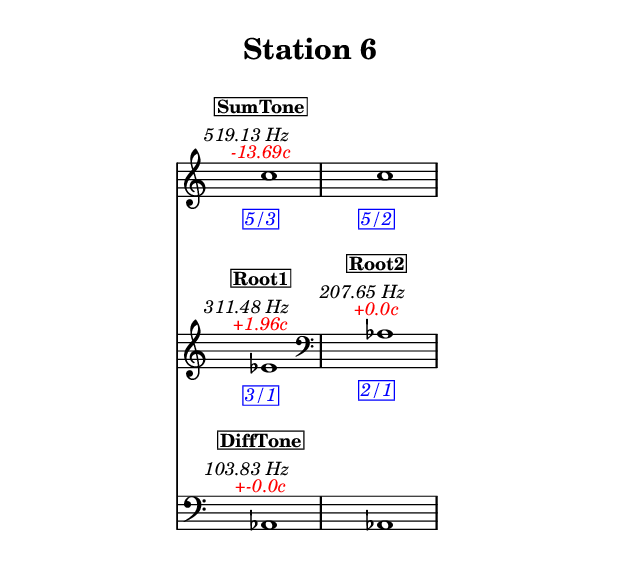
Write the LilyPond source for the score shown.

\version "2.20.0"
\language "english"

#(set-default-paper-size "a6" 'portrait)
#(set-global-staff-size 16)

\header {
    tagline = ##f
    title = \markup {
        \pad-around
            #3
            "Station 6"
        }
}

\layout {
    indent = #25
}

\paper {
    systems-per-page = 1
}

\score {
    \new Score
    <<
        \new Staff
        \with
        {
            \remove Time_signature_engraver
        }
        {
            \clef "treble"
            c''1
            - \tweak color #red
            ^ \markup {
                \halign
                    #0
                    \italic
                        {
                            -13.69c
                        }
                }
            ^ \markup {
                \halign
                    #1
                    \italic
                        {
                            519.13
                            Hz
                        }
                }
            ^ \markup {
                \pad-around
                    #1
                    \box
                        \vcenter
                            \halign
                                #0
                                \bold
                                    {
                                        SumTone
                                    }
                }
            - \tweak color #blue
            _ \markup {
                \pad-around
                    #1
                    \box
                        \halign
                            #0
                            \italic
                                {
                                    5/3
                                }
                }
            \override Score.NonMusicalPaperColumn.padding = #5
            \clef "treble"
            c''1
            - \tweak color #blue
            _ \markup {
                \pad-around
                    #1
                    \box
                        \halign
                            #0
                            \italic
                                {
                                    5/2
                                }
                }
        }
        \new Staff
        \with
        {
            \remove Time_signature_engraver
        }
        {
            \clef "treble"
            ef'1
            - \tweak color #red
            ^ \markup {
                \halign
                    #0
                    \italic
                        {
                            +1.96c
                        }
                }
            ^ \markup {
                \halign
                    #1
                    \italic
                        {
                            311.48
                            Hz
                        }
                }
            ^ \markup {
                \pad-around
                    #1
                    \box
                        \vcenter
                            \halign
                                #0
                                \bold
                                    {
                                        Root1
                                    }
                }
            - \tweak color #blue
            _ \markup {
                \pad-around
                    #1
                    \box
                        \halign
                            #0
                            \italic
                                {
                                    3/1
                                }
                }
            \clef "bass"
            af1
            - \tweak color #red
            ^ \markup {
                \halign
                    #0
                    \italic
                        {
                            +0.0c
                        }
                }
            ^ \markup {
                \halign
                    #1
                    \italic
                        {
                            207.65
                            Hz
                        }
                }
            ^ \markup {
                \pad-around
                    #1
                    \box
                        \vcenter
                            \halign
                                #0
                                \bold
                                    {
                                        Root2
                                    }
                }
            - \tweak color #blue
            _ \markup {
                \pad-around
                    #1
                    \box
                        \halign
                            #0
                            \italic
                                {
                                    2/1
                                }
                }
        }
        \new Staff
        \with
        {
            \remove Time_signature_engraver
        }
        {
            \clef "bass"
            af,1
            - \tweak color #red
            ^ \markup {
                \halign
                    #0
                    \italic
                        {
                            +-0.0c
                        }
                }
            ^ \markup {
                \halign
                    #1
                    \italic
                        {
                            103.83
                            Hz
                        }
                }
            ^ \markup {
                \pad-around
                    #1
                    \box
                        \vcenter
                            \halign
                                #0
                                \bold
                                    {
                                        DiffTone
                                    }
                }
            \clef "bass"
            af,1
        }
    >>
}